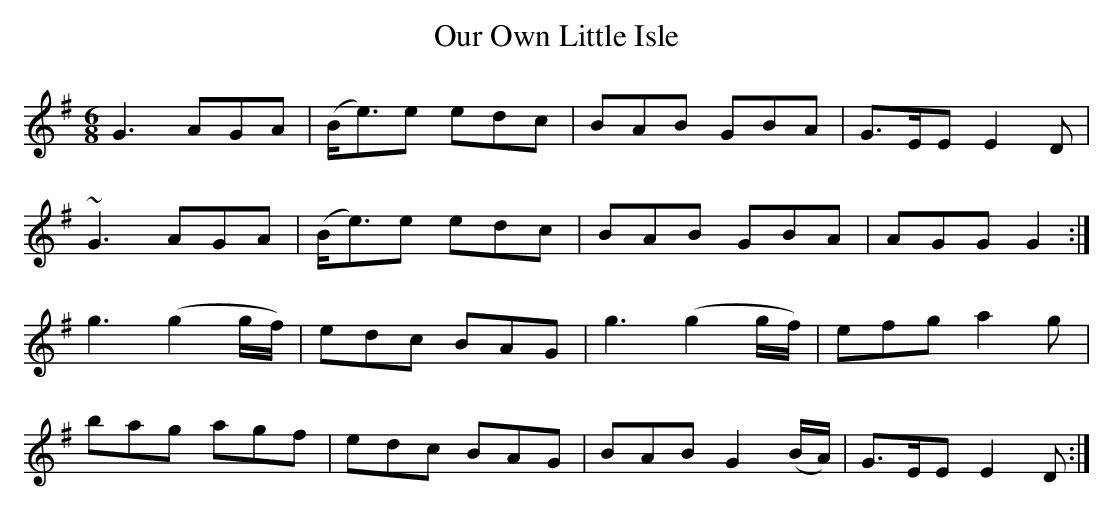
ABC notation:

X:1
T: Our Own Little Isle
M: 6/8
L: 1/8
K: G
G3 AGA|(B<e)e edc|BAB GBA|G>EE E2D|
~G3 AGA|(B<e)e edc|BAB GBA|AGG G2:|
g3 (g2g/f/)|edc BAG|g3 (g2g/f/)|efg a2g|
bag agf|edc BAG|BAB G2(B/A/)|G>EE E2D:|
